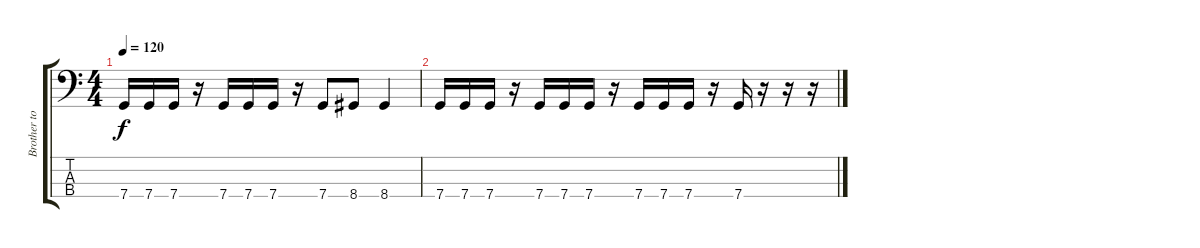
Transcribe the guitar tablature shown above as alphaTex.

\track ("Brother to Skvig" "Brother to") {instrument slapbass1}
\staff {score tabs}
\tuning (Eb2 Bb1 F1 C1) {hide}
\ts (4 4)
\tempo 120
\clef f4
\ks c
7.4.16{dy f} 7.4.16 7.4.16 r.16 7.4.16 7.4.16 7.4.16 r.16 7.4.8 8.4.8 8.4.4 |
7.4.16 7.4.16 7.4.16 r.16 7.4.16 7.4.16 7.4.16 r.16 7.4.16 7.4.16 7.4.16 r.16 7.4.16 r.16 r.16 r.16
